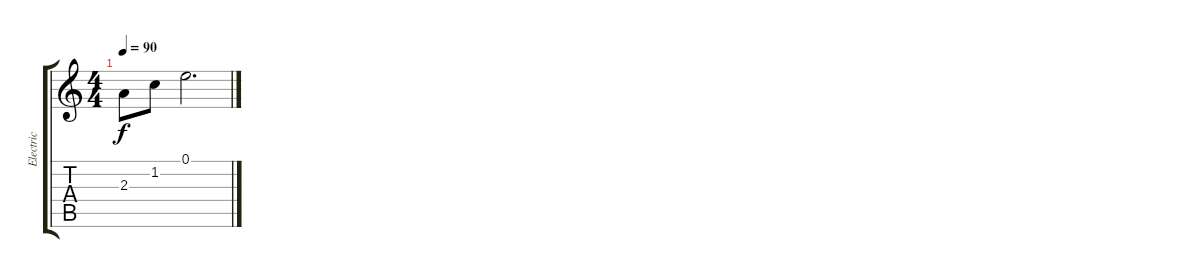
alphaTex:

\track ("Electric" "Electric") {instrument overdrivenguitar}
\staff {score tabs}
\tuning (E4 B3 G3 D3 A2 E2) {hide}
\ts (4 4)
\tempo 90
\clef g2
\ks c
2.3.8{dy f} 1.2.8 0.1.2{d}
